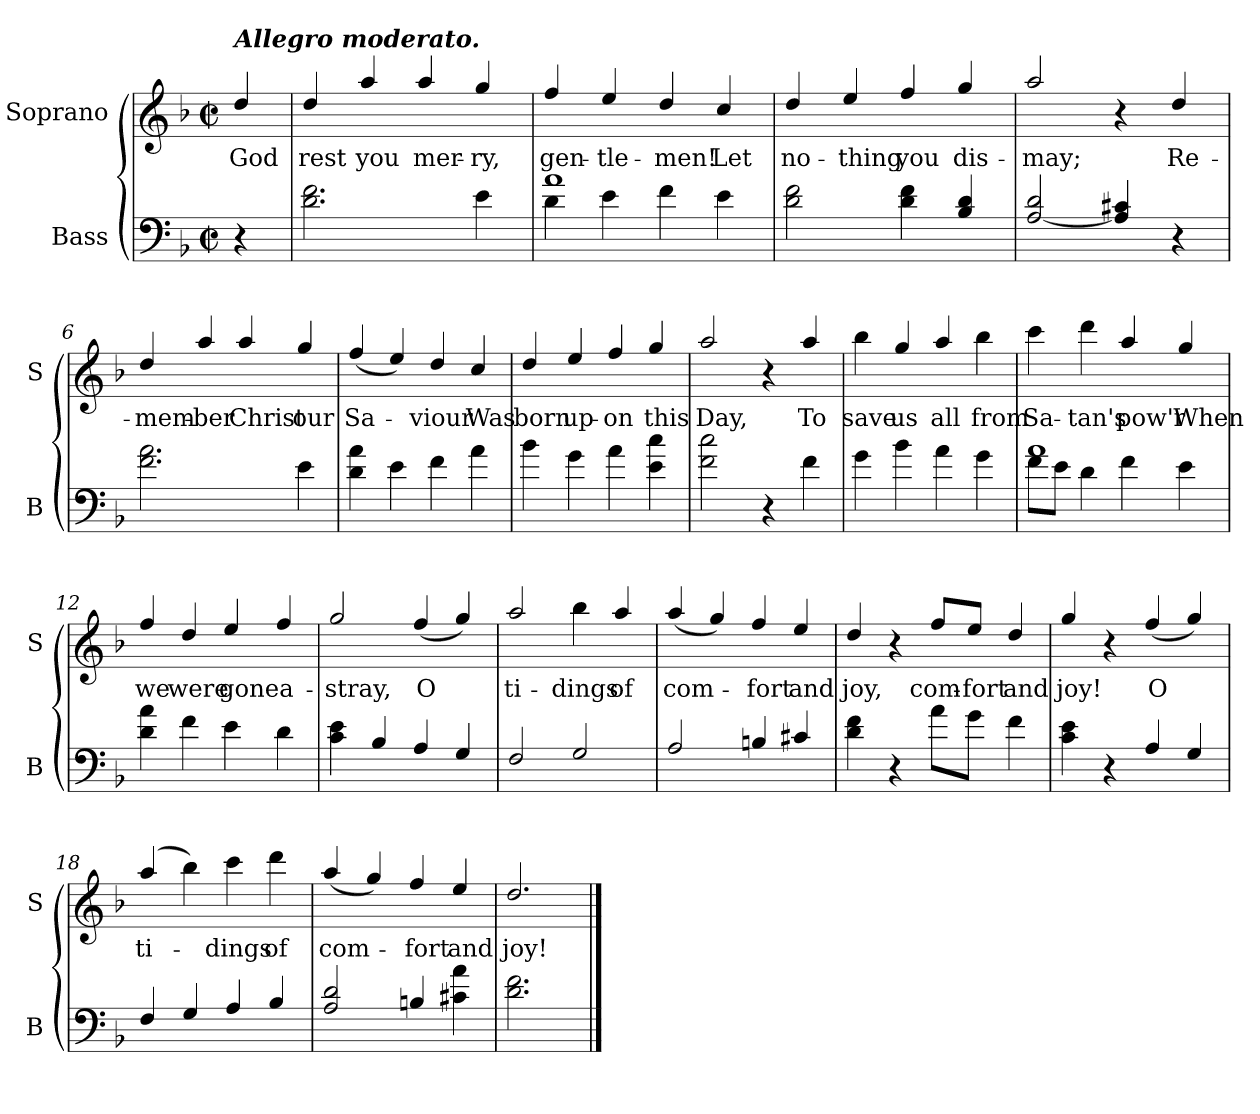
**kern	**kern	**text
*part2	*part1	*part1
*staff2	*staff1	*staff1
*I"Bass	*I"Soprano	*
*I'B	*I'S	*
*clefF4	*clefG2	*
*ITrd7c12	*ITrd7c12	*
*k[b-]	*k[b-]	*
*d:	*d:	*
*M2/2	*M2/2	*
*met(c|)	*met(c|)	*
=1	=1	=1
!	!LO:TX:a:Bi:t=Allegro moderato.	!
!	!	!LO:LY:b
4r	4d/	God
=2	=2	=2
!	!	!LO:LY:b
2.D\ 2.F\	4d/	rest
!	!	!LO:LY:b
.	4a/	you
!	!	!LO:LY:b
.	4a/	mer-
!	!	!LO:LY:b
4E\	4g/	-ry,
=3	=3	=3
*^	*	*
!	!	!	!LO:LY:b
1A	4D\	4f/	gen-
!	!	!	!LO:LY:b
.	4E\	4e/	-tle-
!	!	!	!LO:LY:b
.	4F\	4d/	-men!
!	!	!	!LO:LY:b
.	4E\	4c/	Let
=4	=4	=4	=4
!	!	!	!LO:LY:b
*v	*v	*	*
2D\ 2F\	4d/	no-
!	!	!LO:LY:b
.	4e/	-thing
!	!	!LO:LY:b
4D\ 4F\	4f/	you
!	!	!LO:LY:b
4BB-/ 4D/	4g/	dis-
=5	=5	=5
!	!	!LO:LY:b
[2AA/ 2D/	2a/	-may;
4AA/] 4C#X/	4r	.
!	!	!LO:LY:b
4r	4d/	Re-
!!LO:LB:g=z
=6	=6	=6
!	!	!LO:LY:b
2.F\ 2.A\	4d/	-mem-
!	!	!LO:LY:b
.	4a/	-ber
!	!	!LO:LY:b
.	4a/	Christ
!	!	!LO:LY:b
4E\	4g/	our
=7	=7	=7
!	!	!LO:LY:b
4D\ 4A\	(<4f/	Sa-
4E\	4e/)	.
!	!	!LO:LY:b
4F\	4d/	-viour
!	!	!LO:LY:b
4A\	4c/	Was
=8	=8	=8
!	!	!LO:LY:b
4B-\	4d/	born
!	!	!LO:LY:b
4G\	4e/	up-
!	!	!LO:LY:b
4A\	4f/	-on
!	!	!LO:LY:b
4E\ 4c\	4g/	this
=9	=9	=9
!	!	!LO:LY:b
2F\ 2c\	2a/	Day,
4r	4r	.
!	!	!LO:LY:b
4F\	4a/	To
=10	=10	=10
!	!	!LO:LY:b
4G\	4b-\	save
!	!	!LO:LY:b
4B-\	4g/	us
!	!	!LO:LY:b
4A\	4a/	all
!	!	!LO:LY:b
4G\	4b-\	from
!!LO:LB:g=z
=11	=11	=11
*^	*	*
!	!	!	!LO:LY:b
1A	8F\L	4cc\	Sa-
.	8E\J	.	.
!	!	!	!LO:LY:b
.	4D\	4dd\	-tan's
!	!	!	!LO:LY:b
.	4F\	4a/	pow'r
!	!	!	!LO:LY:b
.	4E\	4g/	When
=12	=12	=12	=12
!	!	!	!LO:LY:b
*v	*v	*	*
4D\ 4A\	4f/	we
!	!	!LO:LY:b
4F\	4d/	were
!	!	!LO:LY:b
4E\	4e/	gone
!	!	!LO:LY:b
4D\	4f/	a-
=13	=13	=13
!	!	!LO:LY:b
4C\ 4E\	2g/	-stray,
4BB-/	.	.
!	!	!LO:LY:b
4AA/	(<4f/	O
4GG/	4g/)	.
=14	=14	=14
!	!	!LO:LY:b
2FF/	2a/	ti-
!	!	!LO:LY:b
2GG/	4b-\	-dings
!	!	!LO:LY:b
.	4a/	of
=15	=15	=15
!	!	!LO:LY:b
2AA/	(<4a/	com-
.	4g/)	.
!	!	!LO:LY:b
4BBn/	4f/	-fort
!	!	!LO:LY:b
4C#X/	4e/	and
!!LO:LB:g=z
=16	=16	=16
!	!	!LO:LY:b
4D\ 4F\	4d/	joy,
4r	4r	.
!	!	!LO:LY:b
8A\L	8f/L	com-
!	!	!LO:LY:b
8G\J	8e/J	-fort
!	!	!LO:LY:b
4F\	4d/	and
=17	=17	=17
!	!	!LO:LY:b
4C\ 4E\	4g/	joy!
4r	4r	.
!	!	!LO:LY:b
4AA/	(<4f/	O
4GG/	4g/)	.
=18	=18	=18
!	!	!LO:LY:b
4FF/	(4a/	ti-
4GG/	4b-\)	.
!	!	!LO:LY:b
4AA/	4cc\	-dings
!	!	!LO:LY:b
4BB-/	4dd\	of
=19	=19	=19
!	!	!LO:LY:b
2AA/ 2D/	(<4a/	com-
.	4g/)	.
!	!	!LO:LY:b
4BBn/	4f/	-fort
!	!	!LO:LY:b
4C#X\ 4A\	4e/	and
=20	=20	=20
!	!	!LO:LY:b
2.D\ 2.F\	2.d/	joy!
==	==	==
*-	*-	*-
